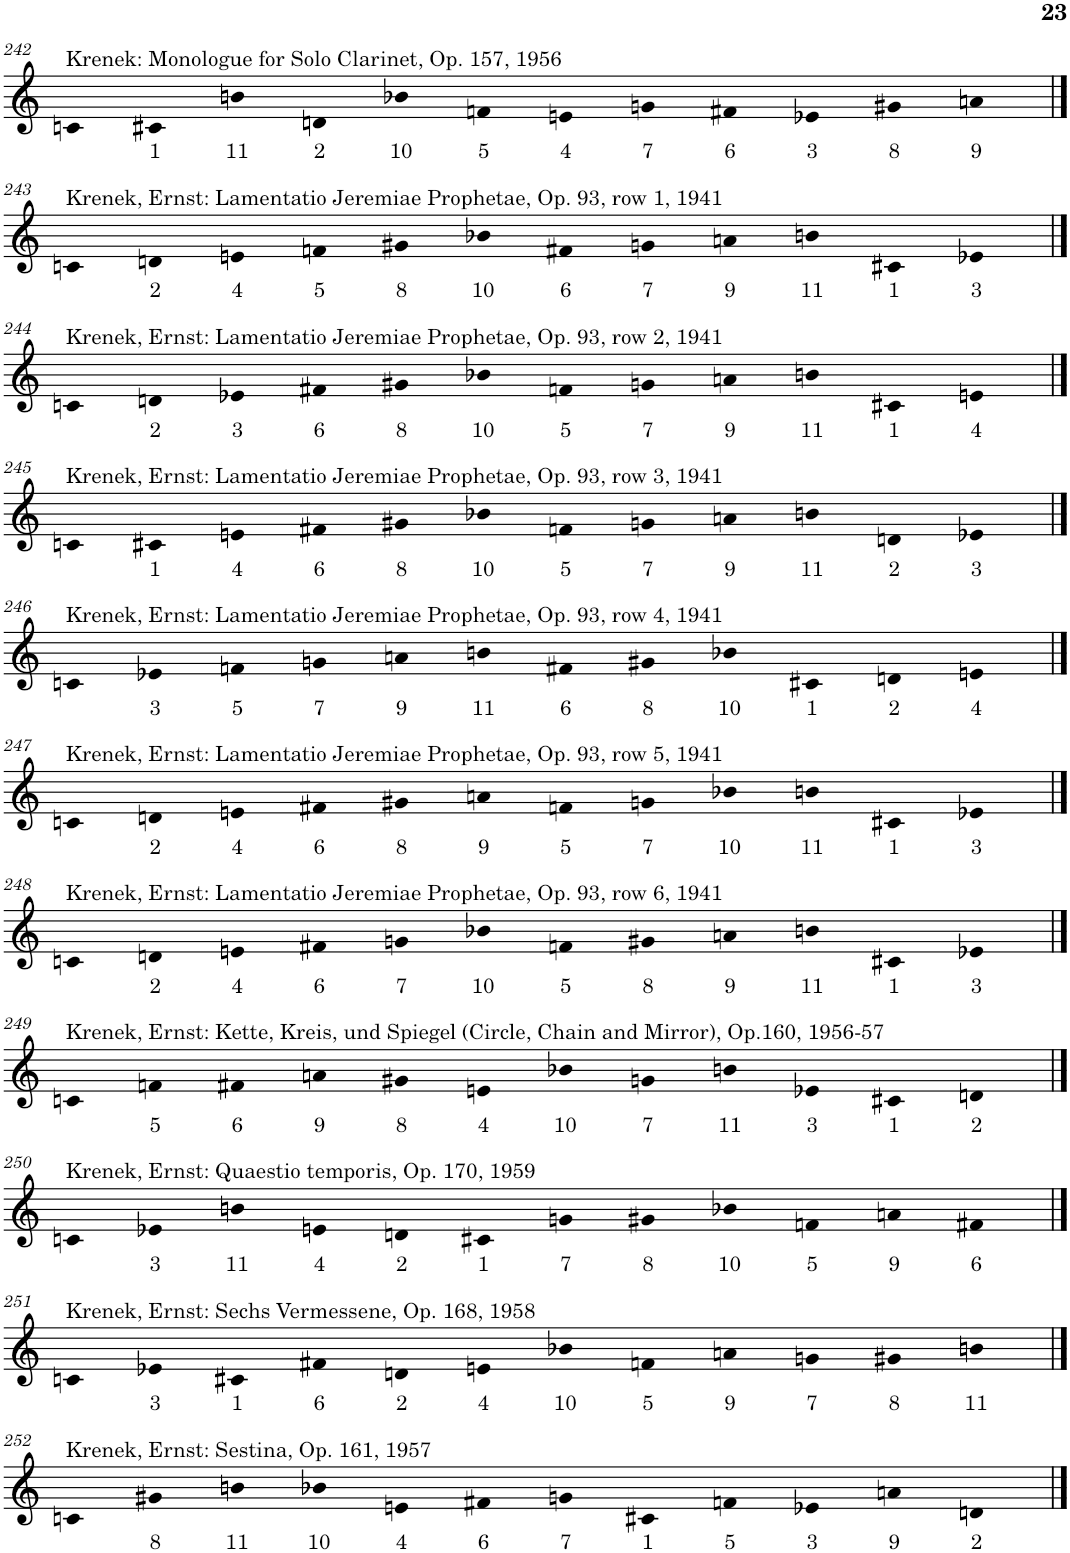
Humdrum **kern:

**kern	**text
*part1	*part1
*staff1	*staff1
*I"Piano	*
*I'Pno	*
!!LO:PB:g=z
*clefG2	*
*k[]	*
*M12/4	*
=242	=242
!LO:TX:a:t=Krenek&colon; Monologue for Solo Clarinet, Op. 157, 1956	!
4cn	.
!	!LO:LY:b
4c#X	1
!	!LO:LY:b
4bn	11
!	!LO:LY:b
4dn	2
!	!LO:LY:b
4b-X	10
!	!LO:LY:b
4fn	5
!	!LO:LY:b
4en	4
!	!LO:LY:b
4gn	7
!	!LO:LY:b
4f#X	6
!	!LO:LY:b
4e-X	3
!	!LO:LY:b
4g#X	8
!	!LO:LY:b
4an	9
!!LO:LB:g=z
==243	==243
!LO:TX:a:t=Krenek, Ernst&colon; Lamentatio Jeremiae Prophetae, Op. 93, row 1, 1941	!
4cn	.
!	!LO:LY:b
4dn	2
!	!LO:LY:b
4en	4
!	!LO:LY:b
4fn	5
!	!LO:LY:b
4g#X	8
!	!LO:LY:b
4b-X	10
!	!LO:LY:b
4f#X	6
!	!LO:LY:b
4gn	7
!	!LO:LY:b
4an	9
!	!LO:LY:b
4bn	11
!	!LO:LY:b
4c#X	1
!	!LO:LY:b
4e-X	3
!!LO:LB:g=z
==244	==244
!LO:TX:a:t=Krenek, Ernst&colon; Lamentatio Jeremiae Prophetae, Op. 93, row 2, 1941	!
4cn	.
!	!LO:LY:b
4dn	2
!	!LO:LY:b
4e-X	3
!	!LO:LY:b
4f#X	6
!	!LO:LY:b
4g#X	8
!	!LO:LY:b
4b-X	10
!	!LO:LY:b
4fn	5
!	!LO:LY:b
4gn	7
!	!LO:LY:b
4an	9
!	!LO:LY:b
4bn	11
!	!LO:LY:b
4c#X	1
!	!LO:LY:b
4en	4
!!LO:LB:g=z
==245	==245
!LO:TX:a:t=Krenek, Ernst&colon; Lamentatio Jeremiae Prophetae, Op. 93, row 3, 1941	!
4cn	.
!	!LO:LY:b
4c#X	1
!	!LO:LY:b
4en	4
!	!LO:LY:b
4f#X	6
!	!LO:LY:b
4g#X	8
!	!LO:LY:b
4b-X	10
!	!LO:LY:b
4fn	5
!	!LO:LY:b
4gn	7
!	!LO:LY:b
4an	9
!	!LO:LY:b
4bn	11
!	!LO:LY:b
4dn	2
!	!LO:LY:b
4e-X	3
!!LO:LB:g=z
==246	==246
!LO:TX:a:t=Krenek, Ernst&colon; Lamentatio Jeremiae Prophetae, Op. 93, row 4, 1941	!
4cn	.
!	!LO:LY:b
4e-X	3
!	!LO:LY:b
4fn	5
!	!LO:LY:b
4gn	7
!	!LO:LY:b
4an	9
!	!LO:LY:b
4bn	11
!	!LO:LY:b
4f#X	6
!	!LO:LY:b
4g#X	8
!	!LO:LY:b
4b-X	10
!	!LO:LY:b
4c#X	1
!	!LO:LY:b
4dn	2
!	!LO:LY:b
4en	4
!!LO:LB:g=z
==247	==247
!LO:TX:a:t=Krenek, Ernst&colon; Lamentatio Jeremiae Prophetae, Op. 93, row 5, 1941	!
4cn	.
!	!LO:LY:b
4dn	2
!	!LO:LY:b
4en	4
!	!LO:LY:b
4f#X	6
!	!LO:LY:b
4g#X	8
!	!LO:LY:b
4an	9
!	!LO:LY:b
4fn	5
!	!LO:LY:b
4gn	7
!	!LO:LY:b
4b-X	10
!	!LO:LY:b
4bn	11
!	!LO:LY:b
4c#X	1
!	!LO:LY:b
4e-X	3
!!LO:LB:g=z
==248	==248
!LO:TX:a:t=Krenek, Ernst&colon; Lamentatio Jeremiae Prophetae, Op. 93, row 6, 1941	!
4cn	.
!	!LO:LY:b
4dn	2
!	!LO:LY:b
4en	4
!	!LO:LY:b
4f#X	6
!	!LO:LY:b
4gn	7
!	!LO:LY:b
4b-X	10
!	!LO:LY:b
4fn	5
!	!LO:LY:b
4g#X	8
!	!LO:LY:b
4an	9
!	!LO:LY:b
4bn	11
!	!LO:LY:b
4c#X	1
!	!LO:LY:b
4e-X	3
!!LO:LB:g=z
==249	==249
!LO:TX:a:t=Krenek, Ernst&colon; Kette, Kreis, und Spiegel (Circle, Chain and Mirror), Op.160, 1956-57	!
4cn	.
!	!LO:LY:b
4fn	5
!	!LO:LY:b
4f#X	6
!	!LO:LY:b
4an	9
!	!LO:LY:b
4g#X	8
!	!LO:LY:b
4en	4
!	!LO:LY:b
4b-X	10
!	!LO:LY:b
4gn	7
!	!LO:LY:b
4bn	11
!	!LO:LY:b
4e-X	3
!	!LO:LY:b
4c#X	1
!	!LO:LY:b
4dn	2
!!LO:LB:g=z
==250	==250
!LO:TX:a:t=Krenek, Ernst&colon; Quaestio temporis, Op. 170, 1959	!
4cn	.
!	!LO:LY:b
4e-X	3
!	!LO:LY:b
4bn	11
!	!LO:LY:b
4en	4
!	!LO:LY:b
4dn	2
!	!LO:LY:b
4c#X	1
!	!LO:LY:b
4gn	7
!	!LO:LY:b
4g#X	8
!	!LO:LY:b
4b-X	10
!	!LO:LY:b
4fn	5
!	!LO:LY:b
4an	9
!	!LO:LY:b
4f#X	6
!!LO:LB:g=z
==251	==251
!LO:TX:a:t=Krenek, Ernst&colon; Sechs Vermessene, Op. 168, 1958	!
4cn	.
!	!LO:LY:b
4e-X	3
!	!LO:LY:b
4c#X	1
!	!LO:LY:b
4f#X	6
!	!LO:LY:b
4dn	2
!	!LO:LY:b
4en	4
!	!LO:LY:b
4b-X	10
!	!LO:LY:b
4fn	5
!	!LO:LY:b
4an	9
!	!LO:LY:b
4gn	7
!	!LO:LY:b
4g#X	8
!	!LO:LY:b
4bn	11
!!LO:LB:g=z
==252	==252
!LO:TX:a:t=Krenek, Ernst&colon; Sestina, Op. 161, 1957	!
4cn	.
!	!LO:LY:b
4g#X	8
!	!LO:LY:b
4bn	11
!	!LO:LY:b
4b-X	10
!	!LO:LY:b
4en	4
!	!LO:LY:b
4f#X	6
!	!LO:LY:b
4gn	7
!	!LO:LY:b
4c#X	1
!	!LO:LY:b
4fn	5
!	!LO:LY:b
4e-X	3
!	!LO:LY:b
4an	9
!	!LO:LY:b
4dn	2
==	==
*-	*-
